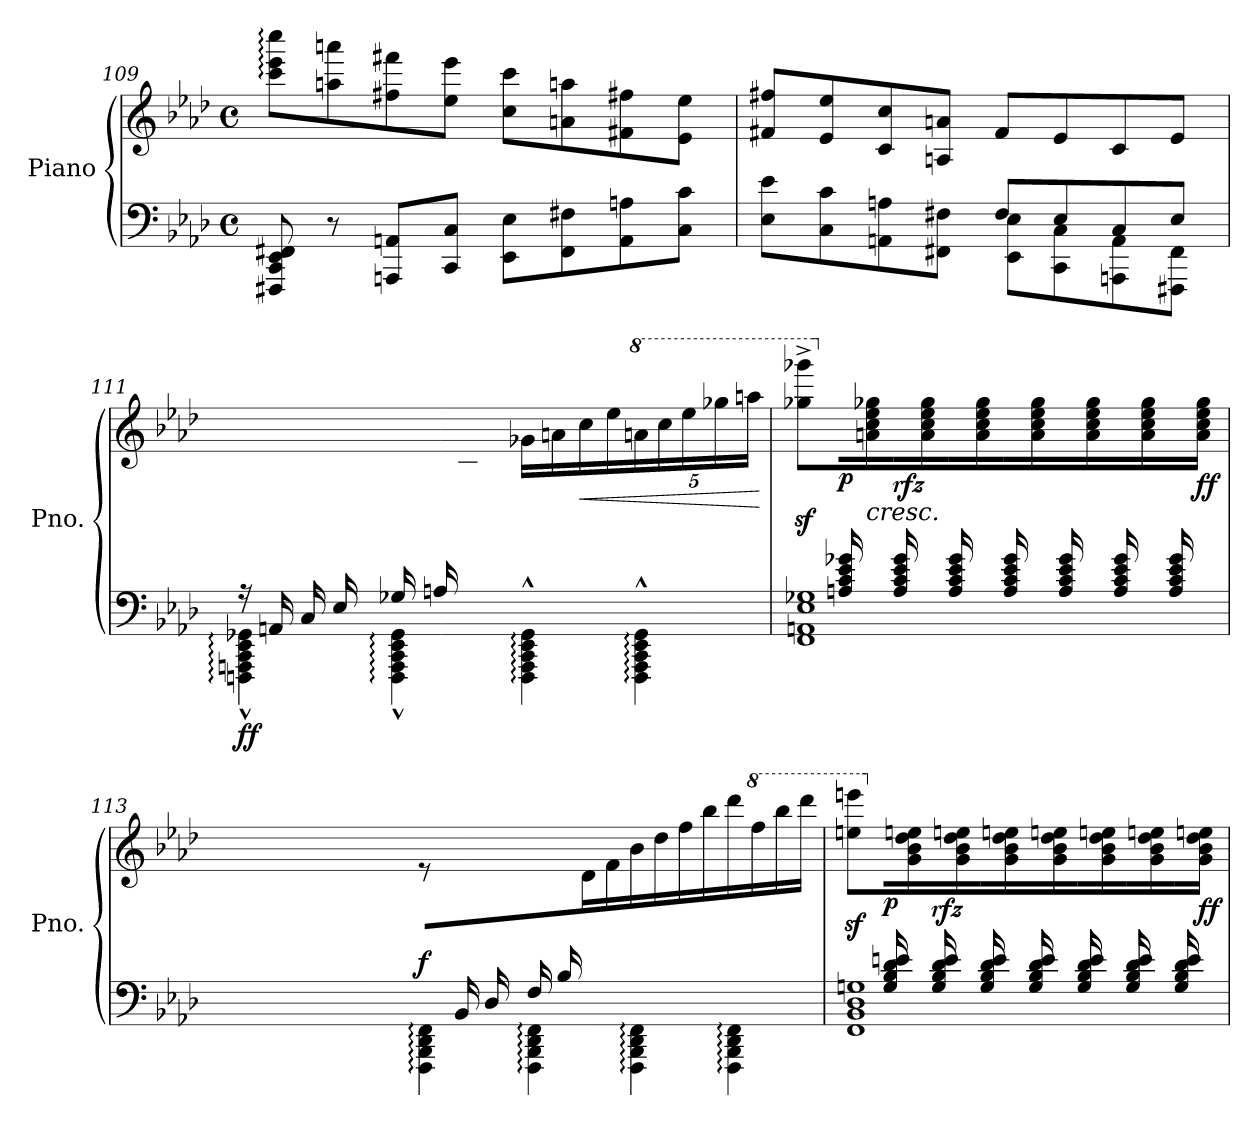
**kern	**kern	**dynam
*part1	*part1	*part1
*staff2	*staff1	*staff1/2
*I"Piano	*	*
*I'Pno.	*	*
*clefF4	*clefG2	*
*k[b-e-a-d-]	*k[b-e-a-d-]	*
*M4/4	*M4/4	*
*met(c)	*met(c)	*
=109	=109	=109
8FFF#X/ 8CC/ 8EE-/ 8FF#X/	8ccc\: 8eee-\: 8cccc\:L	.
8r	8aan\ 8aaan\	.
8AAAn/ 8AAn/L	8ff#X\ 8fff#X\	.
8CC/ 8C/J	8ee-\ 8eee-\J	.
8EE-\ 8E-\L	8cc\ 8ccc\L	.
8FF#\ 8F#X\	8an\ 8aan\	.
8AA\ 8An\	8f#X\ 8ff#X\	.
8C\ 8c\J	8e-\ 8ee-\J	.
!!LO:LB:g=z
=110	=110	=110
*^	*	*
8E-\ 8e-\L	2rEEyy	8f#X/ 8ff#X/L	.
8C\ 8c\	.	8e-/ 8ee-/	.
8AAn\ 8An\	.	8c/ 8cc/	.
8FF#X\ 8F#X\J	.	8An/ 8an/J	.
8F#/L	8EE-\ 8E-\L	8f#/L	.
8E-/	8CC\ 8C\	8e-/	.
8C/	8AAAn\ 8AA\	8c/	.
8E-/J	8FFF#X\ 8FF#\J	8e-/J	.
=111	=111	=111	=111
*	*	*^	*
!	!	!	!	!LO:DY:b=2
!	!	!	!	!LO:DY:n=1:b
16r	4FFFn\:^^ 4AAAn\:^^ 4CC\:^^ 4EE-\:^^ 4GG-X\:^^	2ryy	4.ryy	f f
16AAn/LL	.	.	.	.
16C/	.	.	.	.
16E-/	.	.	.	.
16G-X/	4FFF\:^^ 4AAA\:^^ 4CC\:^^ 4EE-\:^^ 4GG-\:^^	.	.	.
16An/	.	.	.	.
8ryy	.	.	16c\	.
.	.	.	16e-\JJ	.
4ryy	4FFF\:^^ 4AAA\:^^ 4CC\:^^ 4EE-\:^^ 4GG-\:^^	16g-X\LL	2ryy	.
.	.	16an\	.	.
!	!	!	!	!LO:HP:b
.	.	16cc\	.	<
.	.	16ee-\	.	.
*	*	*8va	*	*
*	*	*Xbrackettup	*	*
4ryy	4FFF\:^^ 4AAA\:^^ 4CC\:^^ 4EE-\:^^ 4GG-\:^^	20aan\	.	.
.	.	20ccc\	.	.
.	.	20eee-\	.	.
.	.	20ggg-X\	.	.
.	.	20aaan\JJ	.	.
*v	*v	*	*	*
*	*v	*v	*
.	.	[
=112	=112	=112
*^	*	*
8ryy	1FF 1AAn 1E- 1G-X	8ggg-X\z<^ 8gggg-X\z<^	.
*	*	*X8va	*
!	!	!	!LO:DY:b
16An/ 16c/ 16e-/ 16g-X/LL	.	16ryy	p
!	!	!	!LO:HP:b
16ryy	.	16an\ 16cc\ 16ee-\ 16gg-X\	<
!	!	!	!LO:DY:b
16A/ 16c/ 16e-/ 16g-/	.	16ryy	rfz
16ryy	.	16a\ 16cc\ 16ee-\ 16gg-\	.
16A/ 16c/ 16e-/ 16g-/	.	16ryy	.
16ryy	.	16a\ 16cc\ 16ee-\ 16gg-\JJ	.
16A/ 16c/ 16e-/ 16g-/LL	.	16ryy	.
16ryy	.	16a\ 16cc\ 16ee-\ 16gg-\	.
16A/ 16c/ 16e-/ 16g-/	.	16ryy	.
16ryy	.	16a\ 16cc\ 16ee-\ 16gg-\	.
16A/ 16c/ 16e-/ 16g-/	.	16ryy	.
16ryy	.	16a\ 16cc\ 16ee-\ 16gg-\	.
16A/ 16c/ 16e-/ 16g-/	.	16ryy	.
!	!	!	!LO:DY:n=1:b
16ryy	.	16a\ 16cc\ 16ee-\ 16gg-\JJ	[ ff
!!LO:LB:g=z
=113	=113	=113	=113
*	*^	*	*
!	!	!	!	!LO:DY:a=2
8ryy	1ryy	4FFF\: 4BBB-\: 4DD-\: 4FF\:	8r	f
16BB-/LL	.	.	4ryy	.
16D-/	.	.	.	.
16F/	.	4FFF\: 4BBB-\: 4DD-\: 4FF\:	.	.
16B-/	.	.	.	.
2ryy	.	.	16d-\	.
.	.	.	16f\	.
.	.	4FFF\: 4BBB-\: 4DD-\: 4FF\:	16b-\	.
.	.	.	16dd-\	.
.	.	.	16ff\	.
.	.	.	16bb-\	.
.	.	4FFF\: 4BBB-\: 4DD-\: 4FF\:	16ddd-\	.
*	*	*	*8va	*
.	.	.	16fff\	.
8ryy	.	.	16bbb-\	.
.	.	.	16dddd-\JJ	.
*	*v	*v	*	*
=114	=114	=114	=114
8ryy	1FF 1BB- 1D- 1Gn	8eeen\z< 8eeeen\z<	.
*	*	*X8va	*
!	!	!	!LO:DY:b
16G/ 16B-/ 16d-/ 16en/LL	.	16ryy	p
16ryy	.	16g\ 16b-\ 16dd-\ 16een\	.
!	!	!	!LO:DY:b
16G/ 16B-/ 16d-/ 16e/	.	16ryy	rfz
16ryy	.	16g\ 16b-\ 16dd-\ 16een\	.
16G/ 16B-/ 16d-/ 16e/	.	16ryy	.
16ryy	.	16g\ 16b-\ 16dd-\ 16een\JJ	.
16G/ 16B-/ 16d-/ 16e/LL	.	16ryy	.
16ryy	.	16g\ 16b-\ 16dd-\ 16een\	.
16G/ 16B-/ 16d-/ 16e/	.	16ryy	.
16ryy	.	16g\ 16b-\ 16dd-\ 16een\	.
16G/ 16B-/ 16d-/ 16e/	.	16ryy	.
16ryy	.	16g\ 16b-\ 16dd-\ 16een\	.
16G/ 16B-/ 16d-/ 16e/	.	16ryy	.
!	!	!	!LO:DY:b
16ryy	.	16g\ 16b-\ 16dd-\ 16een\JJ	ff
*v	*v	*	*
=	=	=
*-	*-	*-
